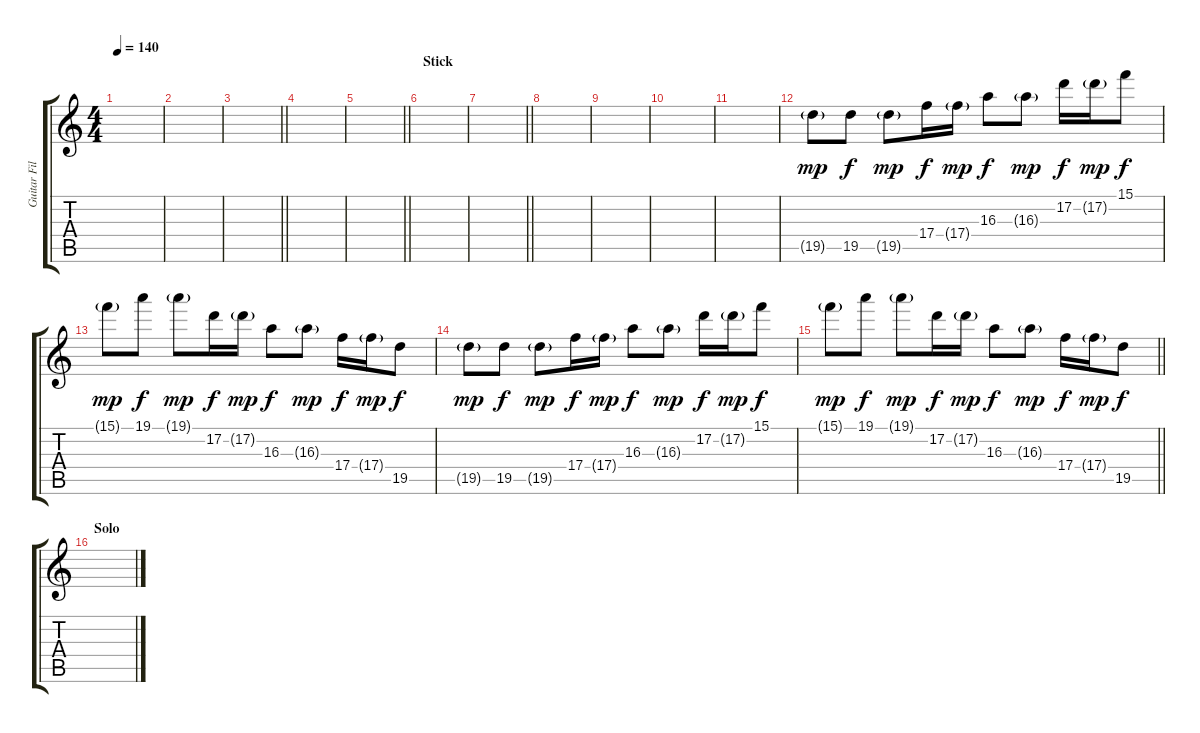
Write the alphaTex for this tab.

\track ("Guitar Fills - Martin Sweet" "Guitar Fil") {instrument acousticguitarsteel}
\staff {score tabs}
\tuning (D4 A3 F3 C3 G2 D2) {hide}
\ts (4 4)
\tempo 140
\clef g2
\ks c
|
|
\barLineRight lightlight
|
|
\barLineRight lightlight
|
\section ("" "Stick")
|
\barLineRight lightlight
|
|
|
|
|
19.5{g}.8{dy mp volume 6 instrument electricguitarmuted} 19.5.8{dy f} 19.5{g}.8{dy mp} 17.4.16{dy f} 17.4{g}.16{dy mp} 16.3.8{dy f} 16.3{g}.8{dy mp} 17.2.16{dy f} 17.2{g}.16{dy mp} 15.1.8{dy f} |
15.1{g}.8{dy mp} 19.1.8{dy f} 19.1{g}.8{dy mp} 17.2.16{dy f} 17.2{g}.16{dy mp} 16.3.8{dy f} 16.3{g}.8{dy mp} 17.4.16{dy f} 17.4{g}.16{dy mp} 19.5.8{dy f} |
19.5{g}.8{dy mp} 19.5.8{dy f} 19.5{g}.8{dy mp} 17.4.16{dy f} 17.4{g}.16{dy mp} 16.3.8{dy f} 16.3{g}.8{dy mp} 17.2.16{dy f} 17.2{g}.16{dy mp} 15.1.8{dy f} |
\barLineRight lightlight
15.1{g}.8{dy mp} 19.1.8{dy f} 19.1{g}.8{dy mp} 17.2.16{dy f} 17.2{g}.16{dy mp} 16.3.8{dy f} 16.3{g}.8{dy mp} 17.4.16{dy f} 17.4{g}.16{dy mp} 19.5.8{dy f} |
\section ("" "Solo")
